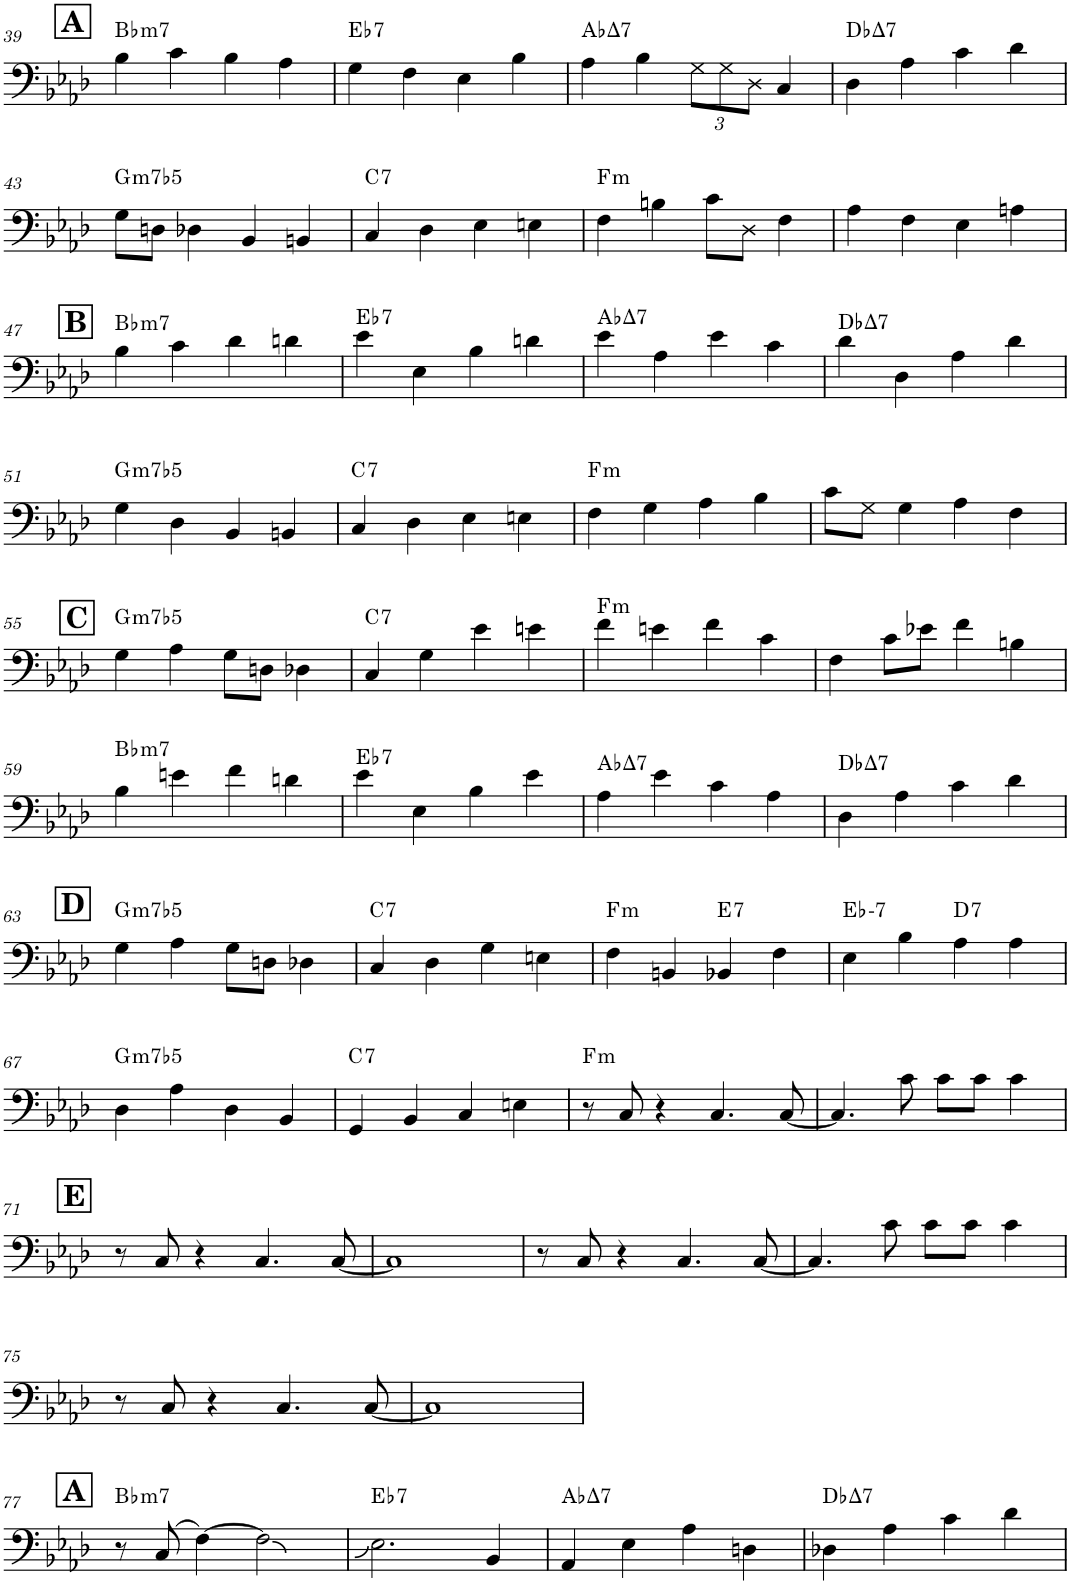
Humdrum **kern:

**kern	**harte
*part1	*part1
*staff1	*
*I"Bass Guitar	*
*I'B. Guit.	*
!!LO:PB:g=z
*clefF4	*
*Trd7c12	*
*k[b-e-a-d-]	*
*M4/4	*
!!LO:REH:place=s1:a:B:cj:fs=14:t=A
=39	=39
!	!LO:H:kt=m7
4B-\	Bb:min7
4c\	.
4B-\	.
4A-\	.
=40	=40
!	!LO:H:kt=7
4G\	Eb:7
4F\	.
4E-\	.
4B-\	.
=41	=41
!	!LO:H:kt=7
4A-\	Ab:maj7
4B-\	.
*Xbrackettup	*
12G\L	.
12G\	.
12D-\J	.
4C/	.
=42	=42
!	!LO:H:kt=7
4D-\	Db:maj7
4A-\	.
4c\	.
4d-\	.
!!LO:LB:g=z
=43	=43
!	!LO:H:kt=m7b5
8G\L	G:hdim7
8Dn\J	.
4D-X\	.
4BB-/	.
4BBn/	.
=44	=44
!	!LO:H:kt=7
4C/	C:7
4D-\	.
4E-\	.
4En\	.
=45	=45
!	!LO:H:kt=m
4F\	F:min
4Bn\	.
8c\L	.
8D-\J	.
4F\	.
=46	=46
4A-\	.
4F\	.
4E-\	.
4An\	.
!!LO:LB:g=z
!!LO:REH:place=s1:a:B:cj:fs=14:t=B
=47	=47
!	!LO:H:kt=m7
4B-\	Bb:min7
4c\	.
4d-\	.
4dn\	.
=48	=48
!	!LO:H:kt=7
4e-\	Eb:7
4E-\	.
4B-\	.
4dn\	.
=49	=49
!	!LO:H:kt=7
4e-\	Ab:maj7
4A-\	.
4e-\	.
4c\	.
=50	=50
!	!LO:H:kt=7
4d-\	Db:maj7
4D-\	.
4A-\	.
4d-\	.
!!LO:LB:g=z
=51	=51
!	!LO:H:kt=m7b5
4G\	G:hdim7
4D-\	.
4BB-/	.
4BBn/	.
=52	=52
!	!LO:H:kt=7
4C/	C:7
4D-\	.
4E-\	.
4En\	.
=53	=53
!	!LO:H:kt=m
4F\	F:min
4G\	.
4A-\	.
4B-\	.
=54	=54
8c\L	.
8G\J	.
4G\	.
4A-\	.
4F\	.
!!LO:LB:g=z
!!LO:REH:place=s1:a:B:cj:fs=14:t=C
=55	=55
!	!LO:H:kt=m7b5
4G\	G:hdim7
4A-\	.
8G\L	.
8Dn\J	.
4D-X\	.
=56	=56
!	!LO:H:kt=7
4C/	C:7
4G\	.
4e-\	.
4en\	.
=57	=57
!	!LO:H:kt=m
4f\	F:min
4en\	.
4f\	.
4c\	.
=58	=58
4F\	.
8c\L	.
8e-X\J	.
4f\	.
4Bn\	.
!!LO:LB:g=z
=59	=59
!	!LO:H:kt=m7
4B-\	Bb:min7
4en\	.
4f\	.
4dn\	.
=60	=60
!	!LO:H:kt=7
4e-\	Eb:7
4E-\	.
4B-\	.
4e-\	.
=61	=61
!	!LO:H:kt=7
4A-\	Ab:maj7
4e-\	.
4c\	.
4A-\	.
=62	=62
!	!LO:H:kt=7
4D-\	Db:maj7
4A-\	.
4c\	.
4d-\	.
!!LO:LB:g=z
!!LO:REH:place=s1:a:B:cj:fs=14:t=D
=63	=63
!	!LO:H:kt=m7b5
4G\	G:hdim7
4A-\	.
8G\L	.
8Dn\J	.
4D-X\	.
=64	=64
!	!LO:H:kt=7
4C/	C:7
4D-\	.
4G\	.
4En\	.
=65	=65
!	!LO:H:kt=m
4F\	F:min
4BBn/	.
!	!LO:H:kt=7
4BB-X/	E:7
4F\	.
=66	=66
!	!LO:H:kt=7
4E-\	Eb:min7
4B-\	.
!	!LO:H:kt=7
4A-\	D:7
4A-\	.
!!LO:LB:g=z
=67	=67
!	!LO:H:kt=m7b5
4D-\	G:hdim7
4A-\	.
4D-\	.
4BB-/	.
=68	=68
!	!LO:H:kt=7
4GG/	C:7
4BB-/	.
4C/	.
4En\	.
=69	=69
!	!LO:H:kt=m
8r	F:min
8C/	.
4r	.
4.C/	.
[8C/	.
=70	=70
4.C/]	.
8c\	.
8c\L	.
8c\J	.
4c\	.
!!LO:LB:g=z
!!LO:REH:place=s1:a:B:cj:fs=14:t=E
=71	=71
8r	.
8C/	.
4r	.
4.C/	.
[8C/	.
=72	=72
1C]	.
=73	=73
8r	.
8C/	.
4r	.
4.C/	.
[8C/	.
=74	=74
4.C/]	.
8c\	.
8c\L	.
8c\J	.
4c\	.
!!LO:LB:g=z
=75	=75
8r	.
8C/	.
4r	.
4.C/	.
[8C/	.
=76	=76
1C]	.
!!LO:LB:g=z
!!LO:REH:place=s1:a:B:cj:fs=14:t=A
=77	=77
!	!LO:H:kt=m7
8r	Bb:min7
(8C/	.
[4F\)	.
2F\]	.
=78	=78
!	!LO:H:kt=7
2.E-\	Eb:7
4BB-/	.
=79	=79
!	!LO:H:kt=7
4AA-/	Ab:maj7
4E-\	.
4A-\	.
4Dn\	.
=80	=80
!	!LO:H:kt=7
4D-X\	Db:maj7
4A-\	.
4c\	.
4d-\	.
=	=
*-	*-
